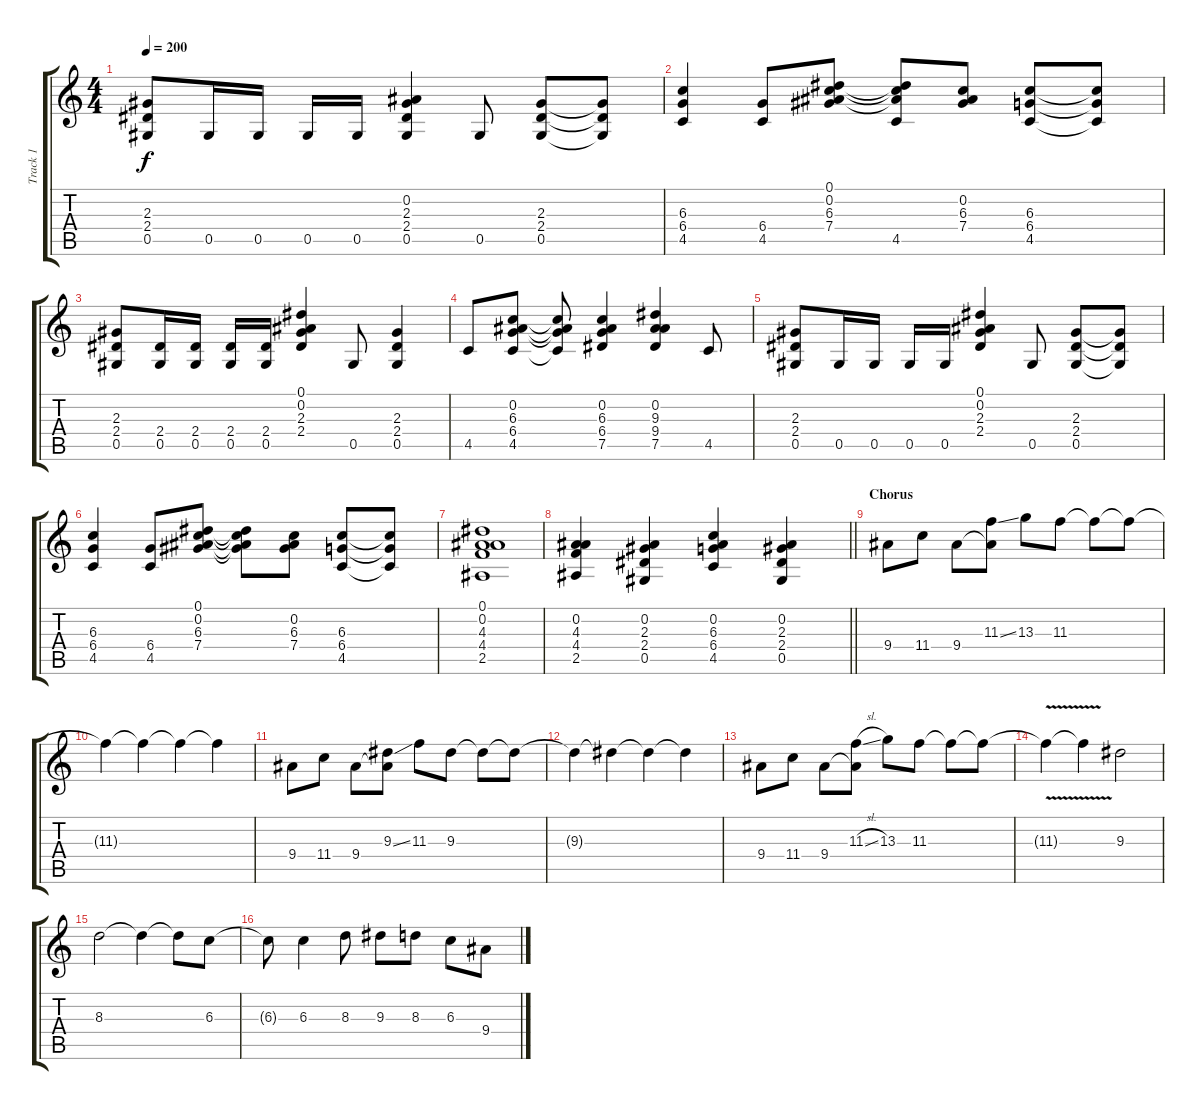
\track ("Track 1" "Track 1") {instrument distortionguitar}
\staff {score tabs}
\tuning (Eb4 Bb3 Gb3 Db3 Ab2 Eb2) {hide}
\ts (4 4)
\tempo 200
\clef g2
\ks c
(2.3 2.4 0.5).8{dy f} 0.5.16 0.5.16 0.5.16 0.5.16 (0.2 2.3 2.4 0.5).4 0.5.8 (2.3 2.4 0.5).8 (2.3{t} 2.4{t} 0.5{t}).8 |
(6.3 6.4 4.5).4 (6.4 4.5).8 (0.1 0.2 6.3 7.4).8 (0.1{t} 0.2{t} 6.3{t} 4.5).8 (0.2 6.3 7.4).8 (6.3 6.4 4.5).8 (6.3{t} 6.4{t} 4.5{t}).8 |
(2.3 2.4 0.5).8 (2.4 0.5).16 (2.4 0.5).16 (2.4 0.5).16 (2.4 0.5).16 (0.1 0.2 2.3 2.4).4 0.5.8 (2.3 2.4 0.5).4 |
4.5.8 (0.2 6.3 6.4 4.5).8 (0.2{t} 6.3{t} 6.4{t} 4.5{t}).8 (0.2 6.3 6.4 7.5).4 (0.2 9.3 9.4 7.5).4 4.5.8 |
(2.3 2.4 0.5).8 0.5.16 0.5.16 0.5.16 0.5.16 (0.1 0.2 2.3 2.4).4 0.5.8 (2.3 2.4 0.5).8 (2.3{t} 2.4{t} 0.5{t}).8 |
(6.3 6.4 4.5).4 (6.4 4.5).8 (0.1 0.2 6.3 7.4).8 (0.1{t} 0.2{t} 6.3{t} 7.4{t}).8 (0.2 6.3 7.4).8 (6.3 6.4 4.5).8 (6.3{t} 6.4{t} 4.5{t}).8 |
(0.1 0.2 4.3 4.4 2.5).1 |
\barLineRight lightlight
(0.2 4.3 4.4 2.5).4 (0.2 2.3 2.4 0.5).4 (0.2 6.3 6.4 4.5).4 (0.2 2.3 2.4 0.5).4 |
\section ("" "Chorus")
9.4.8{volume 16} 11.4.8 9.4.8 (11.3{ss} 9.4{t}).8 13.3.8 11.3.8 11.3{t}.8 11.3{t}.8 |
11.3{t}.4 11.3{t}.4 11.3{t}.4 11.3{t}.4 |
9.4.8 11.4.8 9.4.8 (9.3{ss} 9.4{t}).8 11.3.8 9.3.8 9.3{t}.8 9.3{t}.8 |
9.3{t}.4 9.3{t}.4 9.3{t}.4 9.3{t}.4 |
9.4.8 11.4.8 9.4.8 (11.3{sl} 9.4{t}).8 13.3.8 11.3.8 11.3{t}.8 11.3{t}.8 |
11.3{v t}.4 11.3{t}.4 9.3.2 |
8.3.2 8.3{t}.4 8.3{t}.8 6.3.8 |
6.3{t}.8 6.3.4 8.3.8 9.3.8 8.3.8 6.3.8 9.4.8
